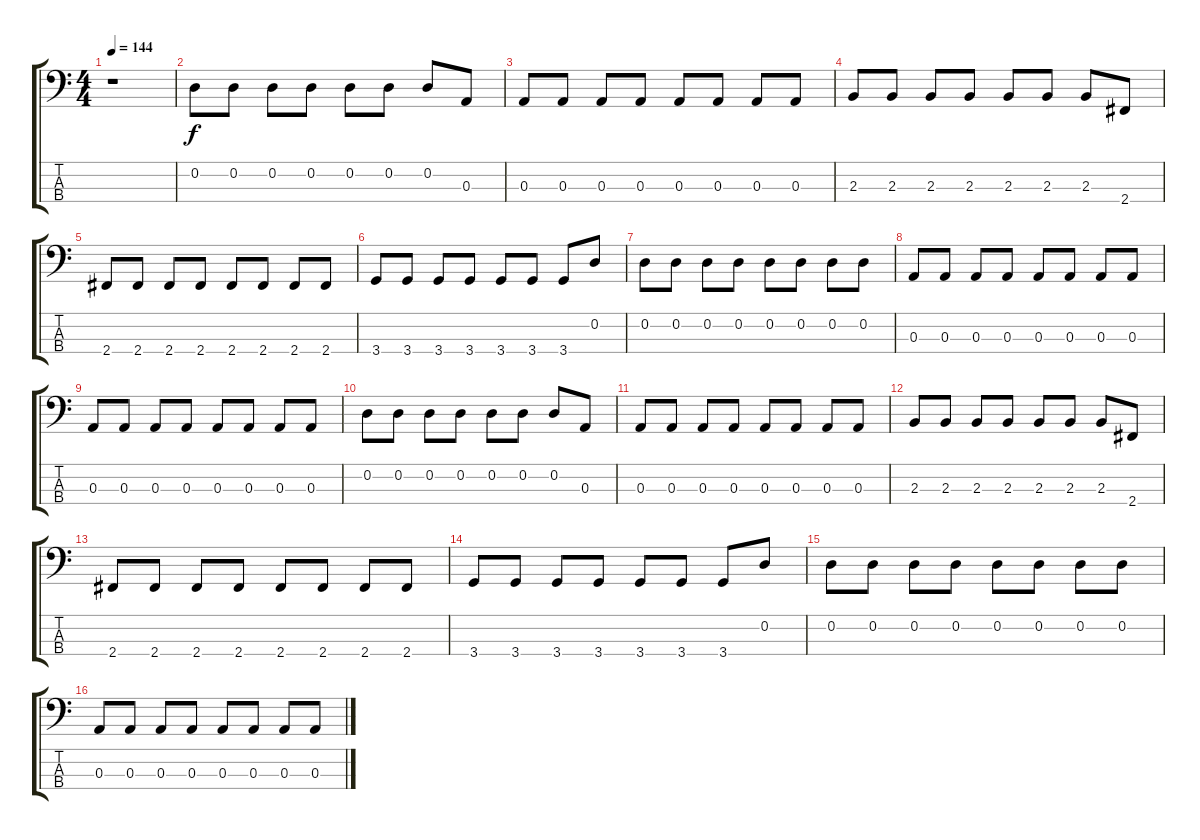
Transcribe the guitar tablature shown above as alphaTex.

\track "" {instrument electricbassfinger}
\staff {score tabs}
\tuning (G2 D2 A1 E1) {hide}
\ts (4 4)
\tempo 144
\clef f4
\ks c
r.1{dy f instrument electricbassfinger} |
0.2.8 0.2.8 0.2.8 0.2.8 0.2.8 0.2.8 0.2.8 0.3.8 |
0.3.8 0.3.8 0.3.8 0.3.8 0.3.8 0.3.8 0.3.8 0.3.8 |
2.3.8 2.3.8 2.3.8 2.3.8 2.3.8 2.3.8 2.3.8 2.4.8 |
2.4.8 2.4.8 2.4.8 2.4.8 2.4.8 2.4.8 2.4.8 2.4.8 |
3.4.8 3.4.8 3.4.8 3.4.8 3.4.8 3.4.8 3.4.8 0.2.8 |
0.2.8 0.2.8 0.2.8 0.2.8 0.2.8 0.2.8 0.2.8 0.2.8 |
0.3.8 0.3.8 0.3.8 0.3.8 0.3.8 0.3.8 0.3.8 0.3.8 |
0.3.8 0.3.8 0.3.8 0.3.8 0.3.8 0.3.8 0.3.8 0.3.8 |
0.2.8 0.2.8 0.2.8 0.2.8 0.2.8 0.2.8 0.2.8 0.3.8 |
0.3.8 0.3.8 0.3.8 0.3.8 0.3.8 0.3.8 0.3.8 0.3.8 |
2.3.8 2.3.8 2.3.8 2.3.8 2.3.8 2.3.8 2.3.8 2.4.8 |
2.4.8 2.4.8 2.4.8 2.4.8 2.4.8 2.4.8 2.4.8 2.4.8 |
3.4.8 3.4.8 3.4.8 3.4.8 3.4.8 3.4.8 3.4.8 0.2.8 |
0.2.8 0.2.8 0.2.8 0.2.8 0.2.8 0.2.8 0.2.8 0.2.8 |
0.3.8 0.3.8 0.3.8 0.3.8 0.3.8 0.3.8 0.3.8 0.3.8
